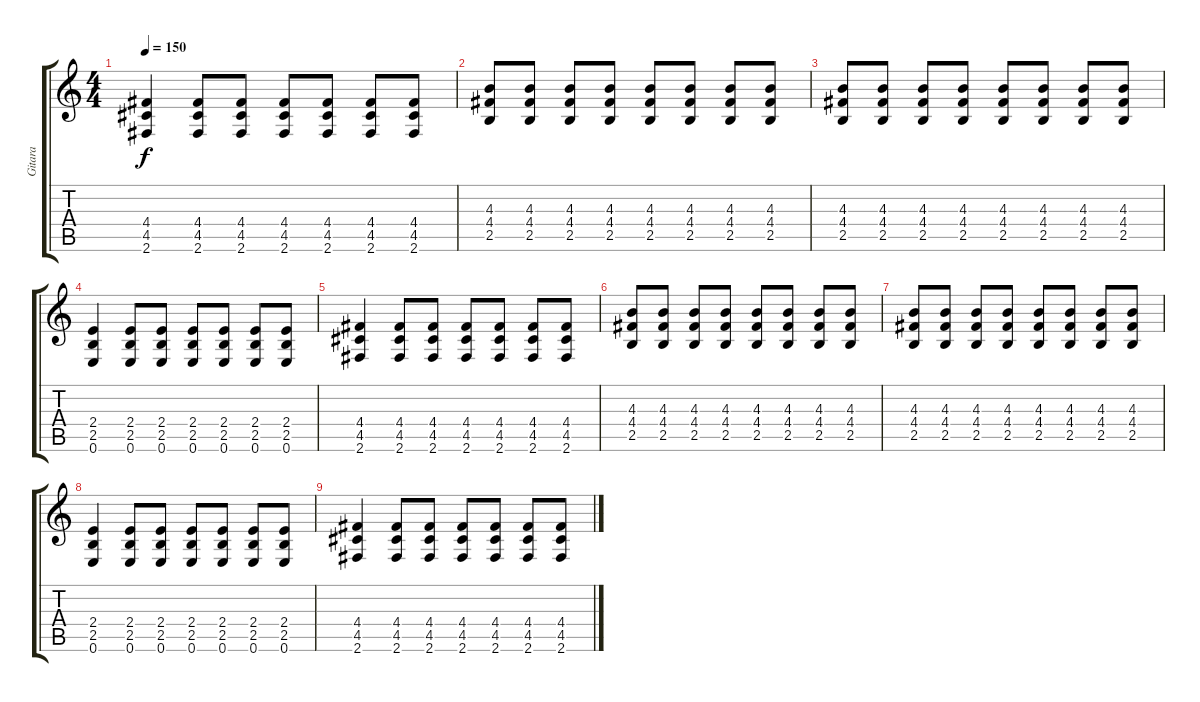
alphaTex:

\track ("Gitara" "Gitara") {instrument overdrivenguitar}
\staff {score tabs}
\tuning (E4 B3 G3 D3 A2 E2) {hide}
\ts (4 4)
\tempo 150
\clef g2
\ks c
(4.4 4.5 2.6).4{dy f} (4.4 4.5 2.6).8 (4.4 4.5 2.6).8 (4.4 4.5 2.6).8 (4.4 4.5 2.6).8 (4.4 4.5 2.6).8 (4.4 4.5 2.6).8 |
(4.3 4.4 2.5).8 (4.3 4.4 2.5).8 (4.3 4.4 2.5).8 (4.3 4.4 2.5).8 (4.3 4.4 2.5).8 (4.3 4.4 2.5).8 (4.3 4.4 2.5).8 (4.3 4.4 2.5).8 |
(4.3 4.4 2.5).8 (4.3 4.4 2.5).8 (4.3 4.4 2.5).8 (4.3 4.4 2.5).8 (4.3 4.4 2.5).8 (4.3 4.4 2.5).8 (4.3 4.4 2.5).8 (4.3 4.4 2.5).8 |
(2.4 2.5 0.6).4 (2.4 2.5 0.6).8 (2.4 2.5 0.6).8 (2.4 2.5 0.6).8 (2.4 2.5 0.6).8 (2.4 2.5 0.6).8 (2.4 2.5 0.6).8 |
(4.4 4.5 2.6).4 (4.4 4.5 2.6).8 (4.4 4.5 2.6).8 (4.4 4.5 2.6).8 (4.4 4.5 2.6).8 (4.4 4.5 2.6).8 (4.4 4.5 2.6).8 |
(4.3 4.4 2.5).8 (4.3 4.4 2.5).8 (4.3 4.4 2.5).8 (4.3 4.4 2.5).8 (4.3 4.4 2.5).8 (4.3 4.4 2.5).8 (4.3 4.4 2.5).8 (4.3 4.4 2.5).8 |
(4.3 4.4 2.5).8 (4.3 4.4 2.5).8 (4.3 4.4 2.5).8 (4.3 4.4 2.5).8 (4.3 4.4 2.5).8 (4.3 4.4 2.5).8 (4.3 4.4 2.5).8 (4.3 4.4 2.5).8 |
(2.4 2.5 0.6).4 (2.4 2.5 0.6).8 (2.4 2.5 0.6).8 (2.4 2.5 0.6).8 (2.4 2.5 0.6).8 (2.4 2.5 0.6).8 (2.4 2.5 0.6).8 |
(4.4 4.5 2.6).4 (4.4 4.5 2.6).8 (4.4 4.5 2.6).8 (4.4 4.5 2.6).8 (4.4 4.5 2.6).8 (4.4 4.5 2.6).8 (4.4 4.5 2.6).8
